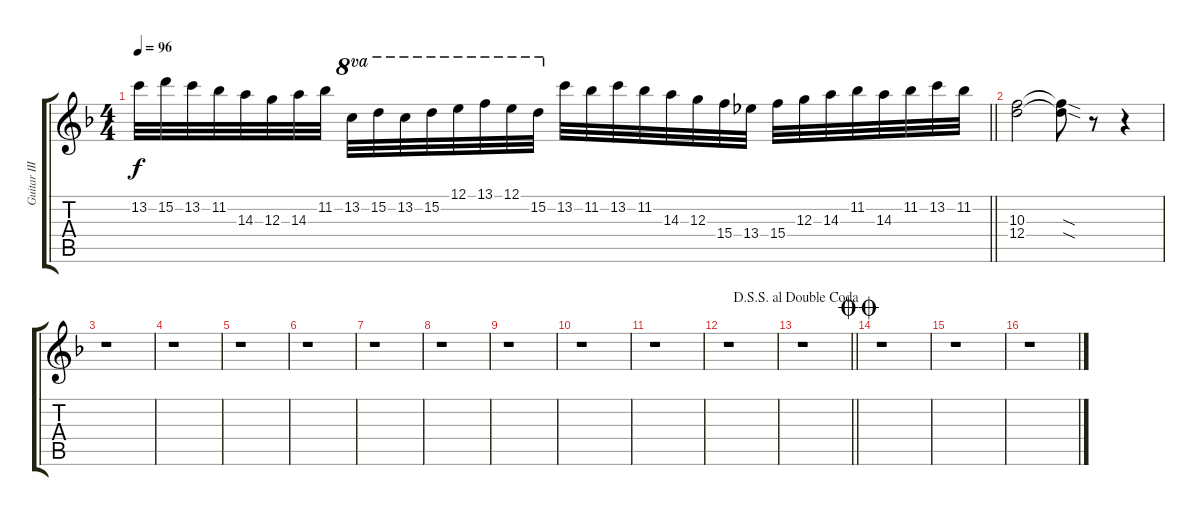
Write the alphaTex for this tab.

\track ("Guitar III" "Guitar III") {instrument distortionguitar}
\staff {score tabs}
\tuning (E4 B3 G3 D3 A2 D2) {hide}
\ts (4 4)
\tempo 96
\clef g2
\barLineRight lightlight
\ks f
13.2.32{dy f} 15.2.32 13.2.32 11.2.32 14.3.32 12.3.32 14.3.32 11.2.32 13.2.32{ot 8va} 15.2.32{ot 8va} 13.2.32{ot 8va} 15.2.32{ot 8va} 12.1.32{ot 8va} 13.1.32{ot 8va} 12.1.32{ot 8va} 15.2.32{ot 8va} 13.2.32 11.2.32 13.2.32 11.2.32 14.3.32 12.3.32 15.4.32 13.4.32 15.4.32 12.3.32 14.3.32 11.2.32 14.3.32 11.2.32 13.2.32 11.2.32 |
(10.3 12.4).2 (10.3{sod t} 12.4{sod t}).8 r.8 r.4 |
r.1 |
r.1 |
r.1 |
r.1 |
r.1 |
r.1 |
r.1 |
r.1 |
r.1 |
r.1 |
\jump dalsegnosegnoaldoublecoda
\barLineRight lightlight
r.1 |
\jump doublecoda
r.1 |
r.1 |
r.1
